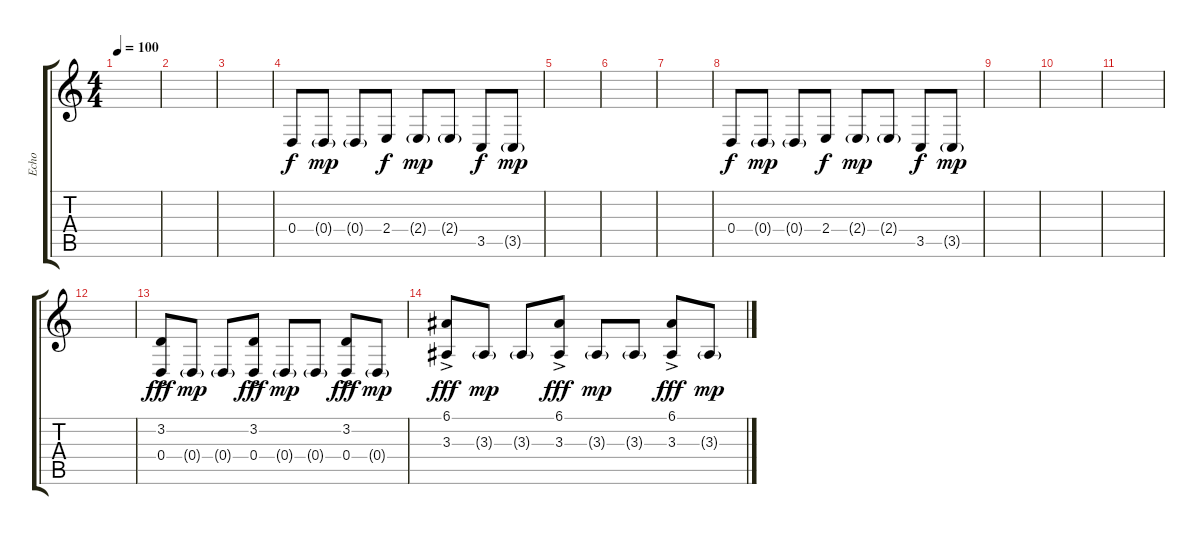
\track ("Echo" "Echo") {instrument clarinet}
\staff {score tabs}
\tuning (E4 B3 G3 D3 A2 E2) {hide}
\ts (4 4)
\tempo 100
\clef g2
\ks c
|
|
|
0.4.8 0.4{g}.8{dy mp} 0.4{g}.8 2.4.8{dy f} 2.4{g}.8{dy mp} 2.4{g}.8 3.5.8{dy f} 3.5{g}.8{dy mp} |
|
|
|
0.4.8{dy f} 0.4{g}.8{dy mp} 0.4{g}.8 2.4.8{dy f} 2.4{g}.8{dy mp} 2.4{g}.8 3.5.8{dy f} 3.5{g}.8{dy mp} |
|
|
|
|
(3.2{ac} 0.4{ac}).8{dy fff} 0.4{g}.8{dy mp} 0.4{g}.8 (3.2{ac} 0.4{ac}).8{dy fff} 0.4{g}.8{dy mp} 0.4{g}.8 (3.2{ac} 0.4{ac}).8{dy fff} 0.4{g}.8{dy mp} |
(6.1{ac} 3.3{ac}).8{dy fff} 3.3{g}.8{dy mp} 3.3{g}.8 (6.1{ac} 3.3{ac}).8{dy fff} 3.3{g}.8{dy mp} 3.3{g}.8 (6.1{ac} 3.3{ac}).8{dy fff} 3.3{g}.8{dy mp}
